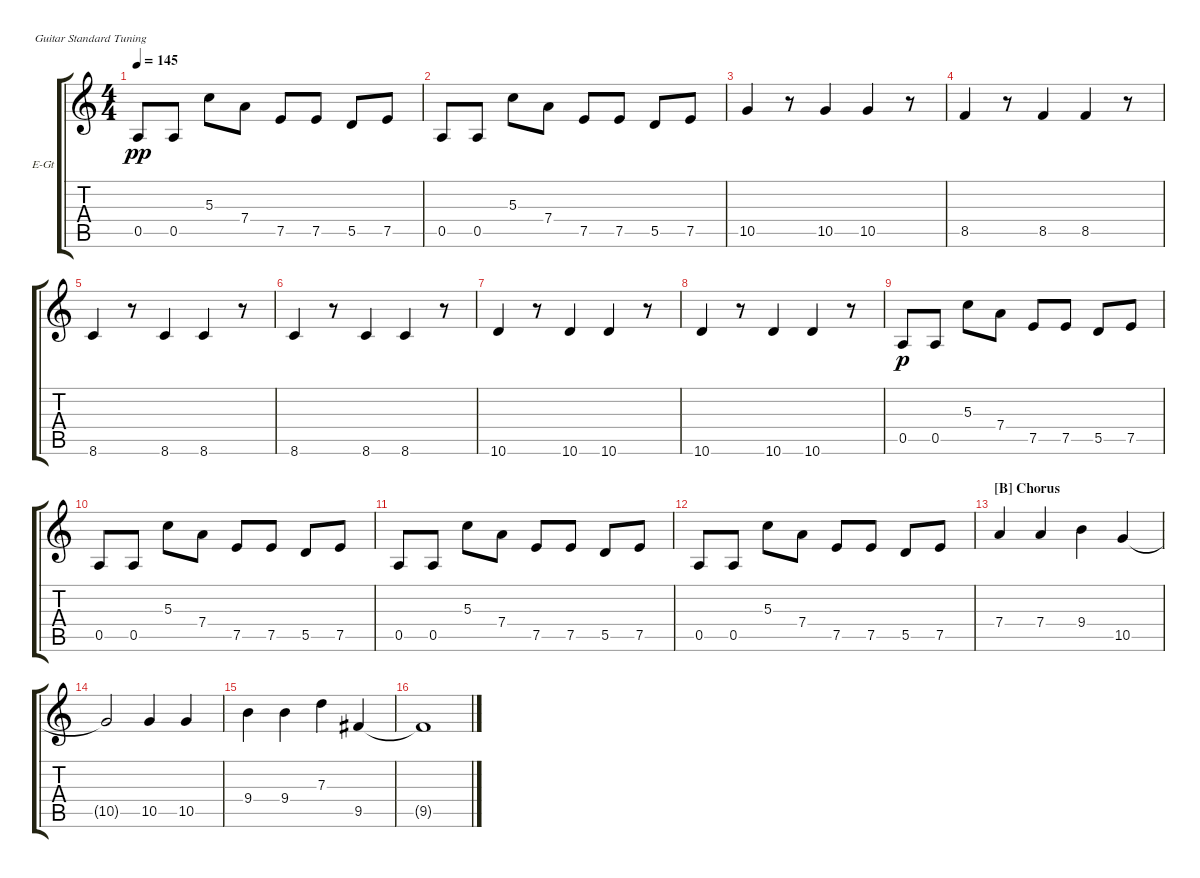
\bracketExtendMode groupsimilarinstruments
\firstSystemTrackNameOrientation horizontal
\otherSystemsTrackNameOrientation horizontal
\track ("Nick Valensi" "E-Gt") {instrument overdrivenguitar}
\staff {score tabs}
\tuning (E4 B3 G3 D3 A2 E2)
\ts (4 4)
\tempo 145
\clef g2
\ks c
0.5.8{dy pp} 0.5.8 5.3.8 7.4.8 7.5.8 7.5.8 5.5.8 7.5.8 |
0.5.8 0.5.8 5.3.8 7.4.8 7.5.8 7.5.8 5.5.8 7.5.8 |
10.5.4 r.8 10.5.4 10.5.4 r.8 |
8.5.4 r.8 8.5.4 8.5.4 r.8 |
8.6.4 r.8 8.6.4 8.6.4 r.8 |
8.6.4 r.8 8.6.4 8.6.4 r.8 |
10.6.4 r.8 10.6.4 10.6.4 r.8 |
10.6.4 r.8 10.6.4 10.6.4 r.8 |
0.5.8{dy p} 0.5.8 5.3.8 7.4.8 7.5.8 7.5.8 5.5.8 7.5.8 |
0.5.8 0.5.8 5.3.8 7.4.8 7.5.8 7.5.8 5.5.8 7.5.8 |
0.5.8 0.5.8 5.3.8 7.4.8 7.5.8 7.5.8 5.5.8 7.5.8 |
0.5.8 0.5.8 5.3.8 7.4.8 7.5.8 7.5.8 5.5.8 7.5.8 |
\section ("B" "Chorus")
7.4.4 7.4.4 9.4.4 10.5.4 |
10.5{t}.2 10.5.4 10.5.4 |
9.4.4 9.4.4 7.3.4 9.5.4 |
9.5{t}.1
